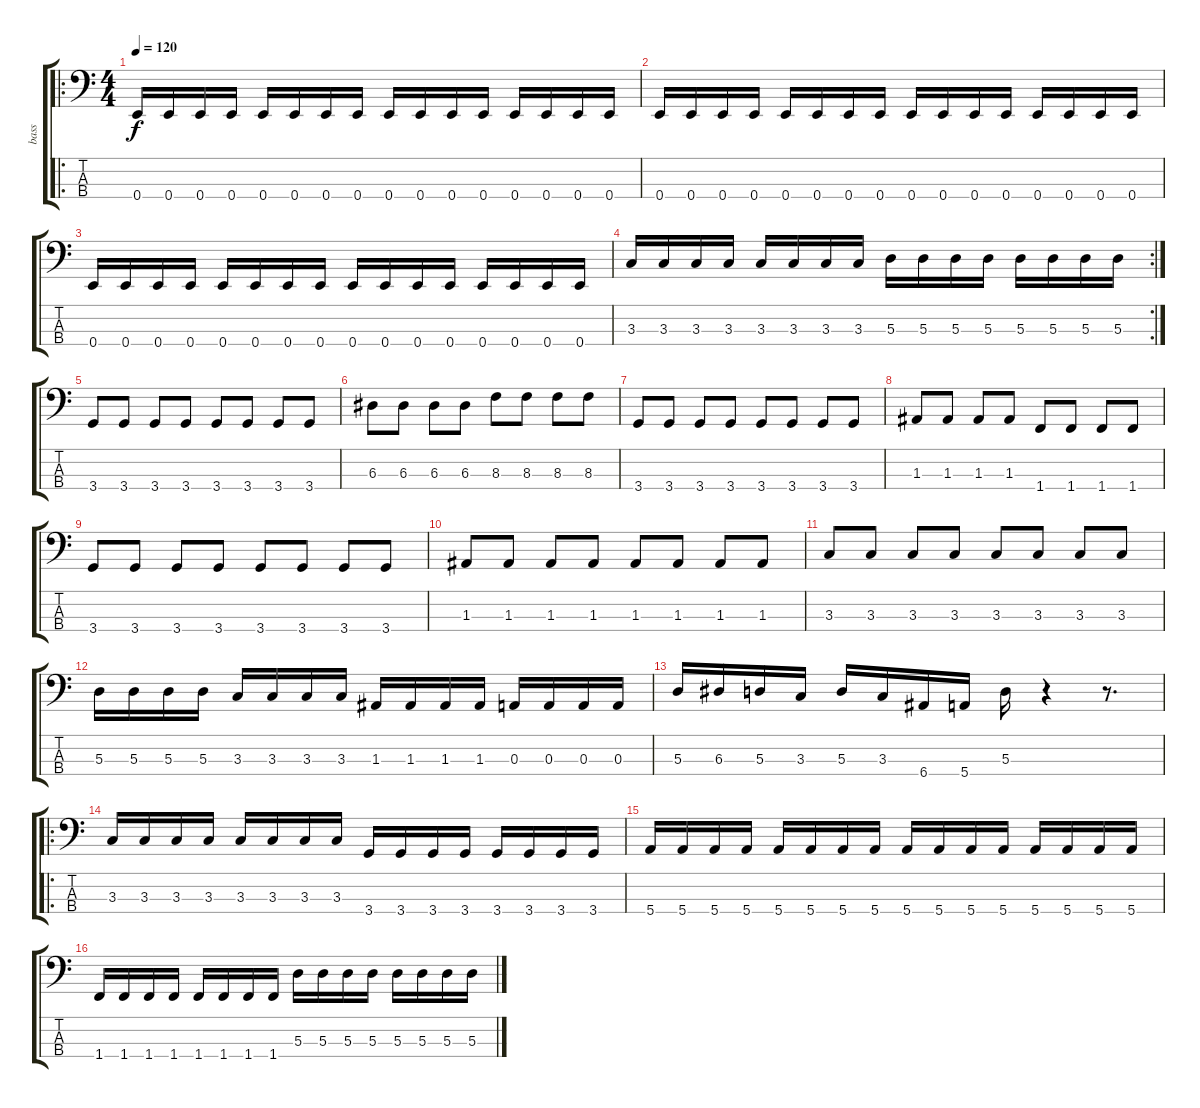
\track ("bass" "bass") {instrument electricbassfinger}
\staff {score tabs}
\tuning (G2 D2 A1 E1) {hide}
\ro
\ts (4 4)
\tempo 120
\clef f4
\ks c
0.4.16{dy f} 0.4.16 0.4.16 0.4.16 0.4.16 0.4.16 0.4.16 0.4.16 0.4.16 0.4.16 0.4.16 0.4.16 0.4.16 0.4.16 0.4.16 0.4.16 |
0.4.16 0.4.16 0.4.16 0.4.16 0.4.16 0.4.16 0.4.16 0.4.16 0.4.16 0.4.16 0.4.16 0.4.16 0.4.16 0.4.16 0.4.16 0.4.16 |
0.4.16 0.4.16 0.4.16 0.4.16 0.4.16 0.4.16 0.4.16 0.4.16 0.4.16 0.4.16 0.4.16 0.4.16 0.4.16 0.4.16 0.4.16 0.4.16 |
\rc 2
3.3.16 3.3.16 3.3.16 3.3.16 3.3.16 3.3.16 3.3.16 3.3.16 5.3.16 5.3.16 5.3.16 5.3.16 5.3.16 5.3.16 5.3.16 5.3.16 |
3.4.8 3.4.8 3.4.8 3.4.8 3.4.8 3.4.8 3.4.8 3.4.8 |
6.3.8 6.3.8 6.3.8 6.3.8 8.3.8 8.3.8 8.3.8 8.3.8 |
3.4.8 3.4.8 3.4.8 3.4.8 3.4.8 3.4.8 3.4.8 3.4.8 |
1.3.8 1.3.8 1.3.8 1.3.8 1.4.8 1.4.8 1.4.8 1.4.8 |
3.4.8 3.4.8 3.4.8 3.4.8 3.4.8 3.4.8 3.4.8 3.4.8 |
1.3.8 1.3.8 1.3.8 1.3.8 1.3.8 1.3.8 1.3.8 1.3.8 |
3.3.8 3.3.8 3.3.8 3.3.8 3.3.8 3.3.8 3.3.8 3.3.8 |
5.3.16 5.3.16 5.3.16 5.3.16 3.3.16 3.3.16 3.3.16 3.3.16 1.3.16 1.3.16 1.3.16 1.3.16 0.3.16 0.3.16 0.3.16 0.3.16 |
5.3.16 6.3.16 5.3.16 3.3.16 5.3.16 3.3.16 6.4.16 5.4.16 5.3.16 r.4 r.8{d} |
\ro
3.3.16 3.3.16 3.3.16 3.3.16 3.3.16 3.3.16 3.3.16 3.3.16 3.4.16 3.4.16 3.4.16 3.4.16 3.4.16 3.4.16 3.4.16 3.4.16 |
5.4.16 5.4.16 5.4.16 5.4.16 5.4.16 5.4.16 5.4.16 5.4.16 5.4.16 5.4.16 5.4.16 5.4.16 5.4.16 5.4.16 5.4.16 5.4.16 |
1.4.16 1.4.16 1.4.16 1.4.16 1.4.16 1.4.16 1.4.16 1.4.16 5.3.16 5.3.16 5.3.16 5.3.16 5.3.16 5.3.16 5.3.16 5.3.16
